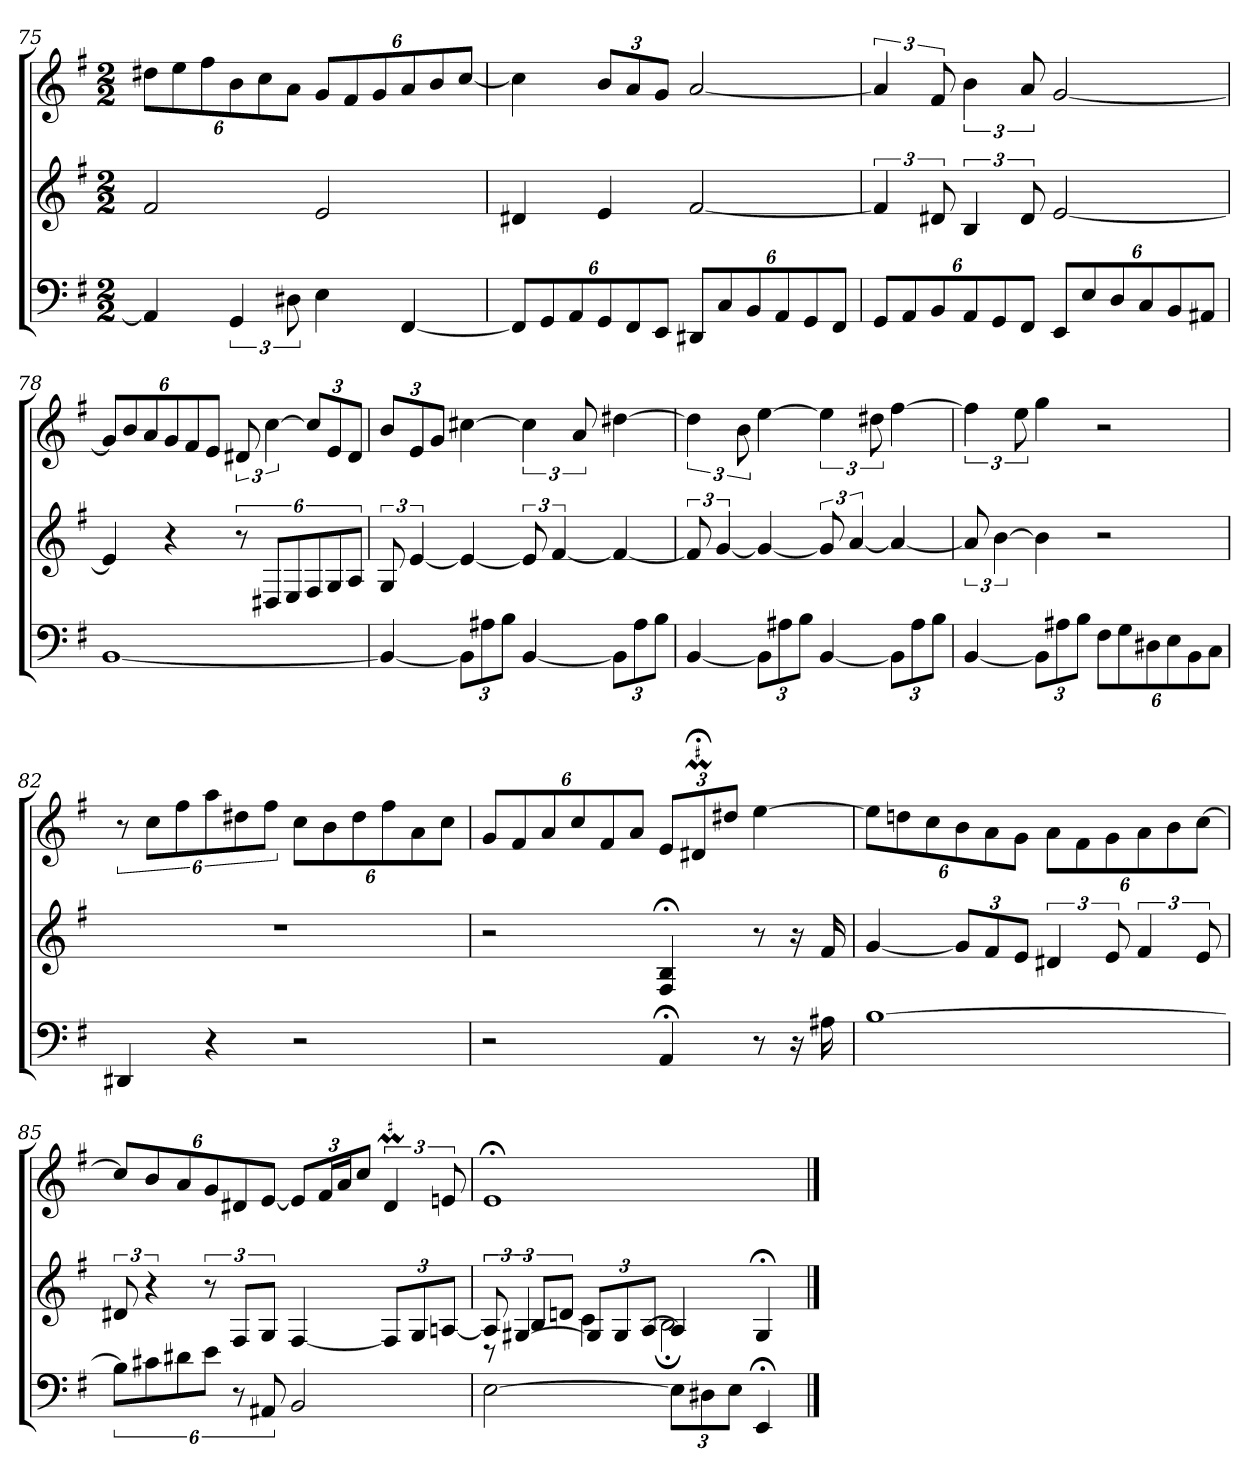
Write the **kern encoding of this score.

**kern	**kern	**kern
*part3	*part2	*part1
*staff3	*staff2	*staff1
*clefF4	*clefG2	*clefG2
*k[f#]	*k[f#]	*k[f#]
*e:	*e:	*e:
*M2/2	*M2/2	*M2/2
=75	=75	=75
4AA]	2f#	12dd#X\L
.	.	12ee\
.	.	12ff#\
6GG	.	12b\
.	.	12cc\
12D#X	.	12a\J
4E	2e	12g/L
.	.	12f#/
.	.	12g/
[4FF#	.	12a/
.	.	12b/
.	.	[12cc/J
=76	=76	=76
12FF#/L]	4d#X	4cc]
12GG/	.	.
12AA/	.	.
12GG/	4e	12b/L
12FF#/	.	12a/
12EE/J	.	12g/J
12DD#X/L	[2f#	[2a
12C/	.	.
12BB/	.	.
12AA/	.	.
12GG/	.	.
12FF#/J	.	.
=77	=77	=77
12GG/L	6f#]	6a]
12AA/	.	.
12BB/	12d#X	12f#
12AA/	6B	6b
12GG/	.	.
12FF#/J	12d#	12a
12EE/L	[2e	[2g
12E/	.	.
12D/	.	.
12C/	.	.
12BB/	.	.
12AA#X/J	.	.
=78	=78	=78
[1BB	4e]	12g/L]
.	.	12b/
.	.	12a/
.	4r	12g/
.	.	12f#/
.	.	12e/J
.	12r	12d#X
.	12D#X/L	[6cc
.	12E/	.
.	12F#/	12cc/L]
.	12G/	12e/
.	12A/J	12d#/J
=79	=79	=79
4BB_	12G	12b/L
.	[6e	12e/
.	.	12g/J
12BB\L]	4e_	[4cc#X
12A#X\	.	.
12B\J	.	.
[4BB	12e]	6cc#]
.	[6f#	.
.	.	12a
12BB\L]	4f#_	[4dd#X
12A#\	.	.
12B\J	.	.
=80	=80	=80
[4BB	12f#]	6dd#]
.	[6g	.
.	.	12b
12BB\L]	4g_	[4ee
12A#X\	.	.
12B\J	.	.
[4BB	12g]	6ee]
.	[6a	.
.	.	12dd#X
12BB\L]	4a_	[4ff#
12A#\	.	.
12B\J	.	.
=81	=81	=81
[4BB	12a]	6ff#]
.	[6b	.
.	.	12ee
12BB\L]	4b]	4gg
12A#X\	.	.
12B\J	.	.
12F#\L	2r	2r
12G\	.	.
12D#X\	.	.
12E\	.	.
12BB\	.	.
12C\J	.	.
=82	=82	=82
4DD#X	1r	12r
.	.	12cc\L
.	.	12ff#\
4r	.	12aa\
.	.	12dd#X\
.	.	12ff#\J
2r	.	12cc\L
.	.	12b\
.	.	12dd#\
.	.	12ff#\
.	.	12a\
.	.	12cc\J
=83	=83	=83
2r	2r	12g/L
.	.	12f#/
.	.	12a/
.	.	12cc/
.	.	12f#/
.	.	12a/J
4AA;<	4F#;< 4B;<	12e/L
!	!	!LO:MOR:acc=#
.	.	12d#X;<M/
.	.	12dd#X/J
8r	8r	[4ee
16r	16r	.
16A#X	16f#	.
=84	=84	=84
[1B	[4g	12ee\L]
.	.	12ddn\
.	.	12cc\
.	12g/L]	12b\
.	12f#/	12a\
.	12e/J	12g\J
.	6d#X	12a\L
.	.	12f#\
.	12e	12g\
.	6f#	12a\
.	.	12b\
.	12e	[12cc\J
=85	=85	=85
12B\L]	12d#X	12cc/L]
12c#X\	6r	12b/
12d#X\	.	12a/
12e\J	12r	12g/
12r	12F#/L	12d#X/
12AA#X	12G/J	[12e/J
2BB	[4F#	12e/L]
.	.	24f#/L
.	.	24a/J
.	.	12cc/J
!	!	!LO:MOR:acc=#
.	12F#/L]	6d#M
.	12G/	.
.	[12An/J	12en
=86	=86	=86
*	*^	*
[2E	12A]	12rD	1e;<
.	[6G#X	12B/L	.
.	.	12dn/J	.
.	12G#/L]	4c	.
.	12G#/	.	.
.	[12A/J	.	.
12E\L]	4A]	2B;	.
12D#X\	.	.	.
12E\J	.	.	.
4EE;<	4G#;<	.	.
*	*v	*v	*
==	==	==
*-	*-	*-
